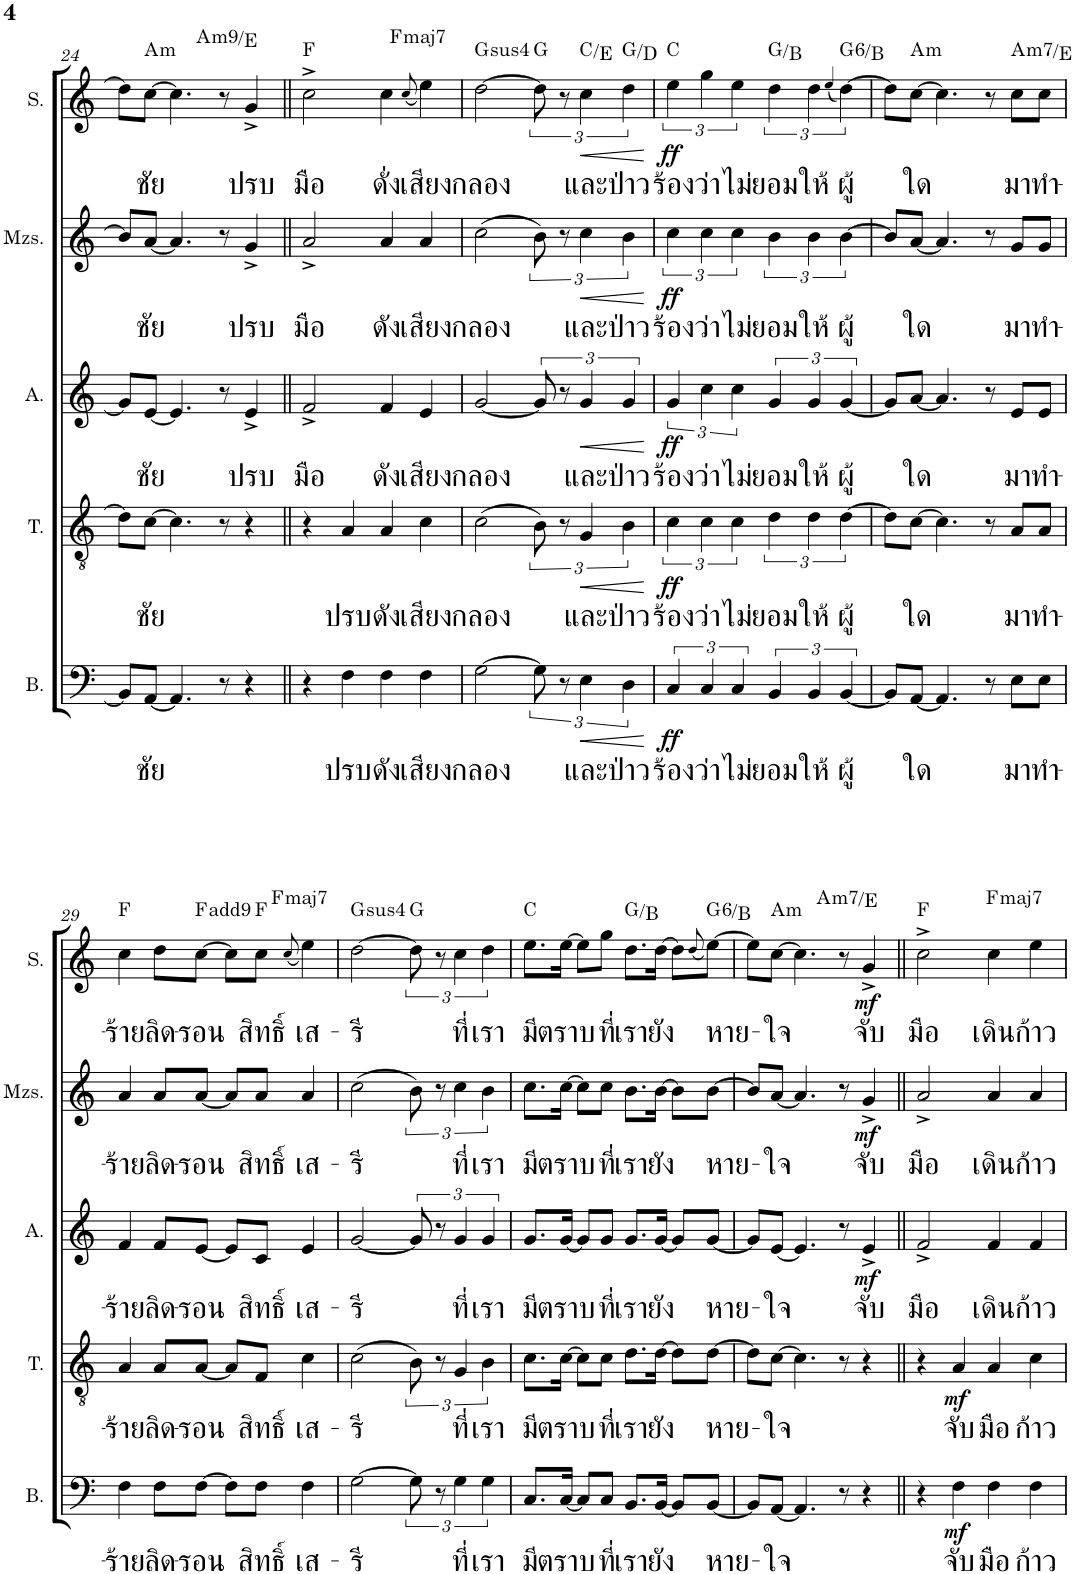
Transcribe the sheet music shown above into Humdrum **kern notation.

**kern	**text	**dynam	**kern	**text	**dynam	**kern	**text	**dynam	**kern	**text	**dynam	**kern	**text	**dynam	**harte
*part5	*part5	*part5	*part4	*part4	*part4	*part3	*part3	*part3	*part2	*part2	*part2	*part1	*part1	*part1	*part1
*staff5	*staff5	*staff5	*staff4	*staff4	*staff4	*staff3	*staff3	*staff3	*staff2	*staff2	*staff2	*staff1	*staff1	*staff1	*
*I"B.	*	*	*I"T.	*	*	*I"A.	*	*	*I"Mzs.	*	*	*I"S.	*	*	*
*I'B.	*	*	*I'T.	*	*	*I'A.	*	*	*I'Mzs.	*	*	*I'S.	*	*	*
!!LO:PB:g=z
*clefF4	*	*	*clefGv2	*	*	*clefG2	*	*	*clefG2	*	*	*clefG2	*	*	*
*k[]	*	*	*k[]	*	*	*k[]	*	*	*k[]	*	*	*k[]	*	*	*
*M4/4	*	*	*M4/4	*	*	*M4/4	*	*	*M4/4	*	*	*M4/4	*	*	*
*met(c)	*	*	*met(c)	*	*	*met(c)	*	*	*met(c)	*	*	*met(c)	*	*	*
=24	=24	=24	=24	=24	=24	=24	=24	=24	=24	=24	=24	=24	=24	=24	=24
8BB/L]	.	.	8d\L]	.	.	8g/L]	.	.	8b/L]	.	.	8dd\L]	.	.	.
!	!LO:LY:b	!	!	!LO:LY:b	!	!	!LO:LY:b	!	!	!LO:LY:b	!	!	!LO:LY:b	!	!LO:H:kt=m
[8AA/J	ชัย	.	[8c\J	ชัย	.	[8e/J	ชัย	.	[8a/J	ชัย	.	[8cc\J	ชัย	.	A:min
4.AA/]	.	.	4.c\]	.	.	4.e/]	.	.	4.a/]	.	.	4.cc\]	.	.	.
8r	.	.	8r	.	.	8r	.	.	8r	.	.	8r	.	.	.
!	!	!	!	!	!	!	!LO:LY:b	!	!	!LO:LY:b	!	!	!LO:LY:b	!	!LO:H:kt=m9
4r	.	.	4r	.	.	4e^/	ปรบ	.	4g^/	ปรบ	.	4g^/	ปรบ	.	A:min9/5
=25||	=25||	=25||	=25||	=25||	=25||	=25||	=25||	=25||	=25||	=25||	=25||	=25||	=25||	=25||	=25||
!	!	!	!	!	!	!	!LO:LY:b	!	!	!LO:LY:b	!	!	!LO:LY:b	!	!
4r	.	.	4r	.	.	2f^/	มือ	.	2a^/	มือ	.	2cc^\	มือ	.	F:maj
!	!LO:LY:b	!	!	!LO:LY:b	!	!	!	!	!	!	!	!	!	!	!
4F\	ปรบ	.	4A/	ปรบ	.	.	.	.	.	.	.	.	.	.	.
!	!LO:LY:b	!	!	!LO:LY:b	!	!	!LO:LY:b	!	!	!LO:LY:b	!	!	!LO:LY:b	!	!
4F\	ดัง	.	4A/	ดัง	.	4f/	ดัง	.	4a/	ดัง	.	4cc\	ดั่ง	.	.
.	.	.	.	.	.	.	.	.	.	.	.	(8qcc/	.	.	.
!	!LO:LY:b	!	!	!LO:LY:b	!	!	!LO:LY:b	!	!	!LO:LY:b	!	!	!LO:LY:b	!	!LO:H:kt=maj7
4F\	เสียง	.	4c\	เสียง	.	4e/	เสียง	.	4a/	เสียง	.	4ee\)	เสียง	.	F:maj7
=26	=26	=26	=26	=26	=26	=26	=26	=26	=26	=26	=26	=26	=26	=26	=26
!	!LO:LY:b	!	!	!LO:LY:b	!	!	!LO:LY:b	!	!	!LO:LY:b	!	!	!LO:LY:b	!	!LO:H:kt=4
[2G\	กลอง	.	(2c\	กลอง	.	[2g/	กลอง	.	(2cc\	กลอง	.	[2dd\	กลอง	.	G:sus4
12G\]	.	.	12B\)	.	.	12g/]	.	.	12b\)	.	.	12dd\]	.	.	G:maj
12r	.	.	12r	.	.	12r	.	.	12r	.	.	12r	.	.	.
!	!LO:LY:b	!LO:HP:b	!	!LO:LY:b	!LO:HP:b	!	!LO:LY:b	!LO:HP:b	!	!LO:LY:b	!LO:HP:b	!	!LO:LY:b	!LO:HP:b	!
6E\	และ	<	6G/	และ	<	6g/	และ	<	6cc\	และ	<	6cc\	และ	<	C:maj/3
!	!LO:LY:b	!	!	!LO:LY:b	!	!	!LO:LY:b	!	!	!LO:LY:b	!	!	!LO:LY:b	!	!
6D\	ป่าว	.	6B\	ป่าว	.	6g/	ป่าว	.	6b\	ป่าว	.	6dd\	ป่าว	.	G:maj/5
.	.	[	.	.	[	.	.	[	.	.	[	.	.	[	.
=27	=27	=27	=27	=27	=27	=27	=27	=27	=27	=27	=27	=27	=27	=27	=27
!	!LO:LY:b	!LO:DY:b	!	!LO:LY:b	!LO:DY:b	!	!LO:LY:b	!LO:DY:b	!	!LO:LY:b	!LO:DY:b	!	!LO:LY:b	!LO:DY:b	!
6C/	ร้อง	ff	6c\	ร้อง	ff	6g/	ร้อง	ff	6cc\	ร้อง	ff	6ee\	ร้อง	ff	C:maj
!	!LO:LY:b	!	!	!LO:LY:b	!	!	!LO:LY:b	!	!	!LO:LY:b	!	!	!LO:LY:b	!	!
6C/	ว่า	.	6c\	ว่า	.	6cc\	ว่า	.	6cc\	ว่า	.	6gg\	ว่า	.	.
!	!LO:LY:b	!	!	!LO:LY:b	!	!	!LO:LY:b	!	!	!LO:LY:b	!	!	!LO:LY:b	!	!
6C/	ไม่	.	6c\	ไม่	.	6cc\	ไม่	.	6cc\	ไม่	.	6ee\	ไม่	.	.
!	!LO:LY:b	!	!	!LO:LY:b	!	!	!LO:LY:b	!	!	!LO:LY:b	!	!	!LO:LY:b	!	!
6BB/	ยอม	.	6d\	ยอม	.	6g/	ยอม	.	6b\	ยอม	.	6dd\	ยอม	.	G:maj/3
!	!LO:LY:b	!	!	!LO:LY:b	!	!	!LO:LY:b	!	!	!LO:LY:b	!	!	!LO:LY:b	!	!
6BB/	ให้	.	6d\	ให้	.	6g/	ให้	.	6b\	ให้	.	6dd\	ให้	.	.
.	.	.	.	.	.	.	.	.	.	.	.	(4qee/	.	.	.
!	!LO:LY:b	!	!	!LO:LY:b	!	!	!LO:LY:b	!	!	!LO:LY:b	!	!	!LO:LY:b	!	!LO:H:kt=6
[6BB/	ผู้	.	[6d\	ผู้	.	[6g/	ผู้	.	[6b\	ผู้	.	[6dd\)	ผู้	.	G:maj6/3
=28	=28	=28	=28	=28	=28	=28	=28	=28	=28	=28	=28	=28	=28	=28	=28
8BB/L]	.	.	8d\L]	.	.	8g/L]	.	.	8b/L]	.	.	8dd\L]	.	.	.
!	!LO:LY:b	!	!	!LO:LY:b	!	!	!LO:LY:b	!	!	!LO:LY:b	!	!	!LO:LY:b	!	!LO:H:kt=m
[8AA/J	ใด	.	[8c\J	ใด	.	[8a/J	ใด	.	[8a/J	ใด	.	[8cc\J	ใด	.	A:min
4.AA/]	.	.	4.c\]	.	.	4.a/]	.	.	4.a/]	.	.	4.cc\]	.	.	.
8r	.	.	8r	.	.	8r	.	.	8r	.	.	8r	.	.	.
!	!LO:LY:b	!	!	!LO:LY:b	!	!	!LO:LY:b	!	!	!LO:LY:b	!	!	!LO:LY:b	!	!LO:H:kt=m7
8E\L	มา	.	8A/L	มา	.	8e/L	มา	.	8g/L	มา	.	8cc\L	มา	.	A:min7/5
!	!LO:LY:b	!	!	!LO:LY:b	!	!	!LO:LY:b	!	!	!LO:LY:b	!	!	!LO:LY:b	!	!
8E\J	ทำ-	.	8A/J	ทำ-	.	8e/J	ทำ-	.	8g/J	ทำ-	.	8cc\J	ทำ-	.	.
!!LO:LB:g=z
=29	=29	=29	=29	=29	=29	=29	=29	=29	=29	=29	=29	=29	=29	=29	=29
!	!LO:LY:b	!	!	!LO:LY:b	!	!	!LO:LY:b	!	!	!LO:LY:b	!	!	!LO:LY:b	!	!
4F\	-ร้าย	.	4A/	-ร้าย	.	4f/	-ร้าย	.	4a/	-ร้าย	.	4cc\	-ร้าย	.	F:maj
!	!LO:LY:b	!	!	!LO:LY:b	!	!	!LO:LY:b	!	!	!LO:LY:b	!	!	!LO:LY:b	!	!
8F\L	ลิด-	.	8A/L	ลิด-	.	8f/L	ลิด-	.	8a/L	ลิด-	.	8dd\L	ลิด-	.	.
!	!LO:LY:b	!	!	!LO:LY:b	!	!	!LO:LY:b	!	!	!LO:LY:b	!	!	!LO:LY:b	!	!
[8F\J	-รอน	.	[8A/J	-รอน	.	[8e/J	-รอน	.	[8a/J	-รอน	.	[8cc\J	-รอน	.	F:maj(9)
8F\L]	.	.	8A/L]	.	.	8e/L]	.	.	8a/L]	.	.	8cc\L]	.	.	.
!	!LO:LY:b	!	!	!LO:LY:b	!	!	!LO:LY:b	!	!	!LO:LY:b	!	!	!LO:LY:b	!	!
8F\J	สิทธิ์	.	8F/J	สิทธิ์	.	8c/J	สิทธิ์	.	8a/J	สิทธิ์	.	8cc\J	สิทธิ์	.	F:maj
.	.	.	.	.	.	.	.	.	.	.	.	(8qcc/	.	.	.
!	!LO:LY:b	!	!	!LO:LY:b	!	!	!LO:LY:b	!	!	!LO:LY:b	!	!	!LO:LY:b	!	!LO:H:kt=maj7
4F\	เส-	.	4c\	เส-	.	4e/	เส-	.	4a/	เส-	.	4ee\)	เส-	.	F:maj7
=30	=30	=30	=30	=30	=30	=30	=30	=30	=30	=30	=30	=30	=30	=30	=30
!	!LO:LY:b	!	!	!LO:LY:b	!	!	!LO:LY:b	!	!	!LO:LY:b	!	!	!LO:LY:b	!	!LO:H:kt=4
[2G\	-รี	.	(2c\	-รี	.	[2g/	-รี	.	(2cc\	-รี	.	[2dd\	-รี	.	G:sus4
12G\]	.	.	12B\)	.	.	12g/]	.	.	12b\)	.	.	12dd\]	.	.	G:maj
12r	.	.	12r	.	.	12r	.	.	12r	.	.	12r	.	.	.
!	!LO:LY:b	!	!	!LO:LY:b	!	!	!LO:LY:b	!	!	!LO:LY:b	!	!	!LO:LY:b	!	!
6G\	ที่	.	6G/	ที่	.	6g/	ที่	.	6cc\	ที่	.	6cc\	ที่	.	.
!	!LO:LY:b	!	!	!LO:LY:b	!	!	!LO:LY:b	!	!	!LO:LY:b	!	!	!LO:LY:b	!	!
6G\	เรา	.	6B\	เรา	.	6g/	เรา	.	6b\	เรา	.	6dd\	เรา	.	.
=31	=31	=31	=31	=31	=31	=31	=31	=31	=31	=31	=31	=31	=31	=31	=31
!	!LO:LY:b	!	!	!LO:LY:b	!	!	!LO:LY:b	!	!	!LO:LY:b	!	!	!LO:LY:b	!	!
8.C/L	มี	.	8.c\L	มี	.	8.g/L	มี	.	8.cc\L	มี	.	8.ee\L	มี	.	C:maj
!	!LO:LY:b	!	!	!LO:LY:b	!	!	!LO:LY:b	!	!	!LO:LY:b	!	!	!LO:LY:b	!	!
[16C/Jk	ตราบ	.	[16c\Jk	ตราบ	.	[16g/Jk	ตราบ	.	[16cc\Jk	ตราบ	.	[16ee\Jk	ตราบ	.	.
8C/L]	.	.	8c\L]	.	.	8g/L]	.	.	8cc\L]	.	.	8ee\L]	.	.	.
!	!LO:LY:b	!	!	!LO:LY:b	!	!	!LO:LY:b	!	!	!LO:LY:b	!	!	!LO:LY:b	!	!
8C/J	ที่	.	8c\J	ที่	.	8g/J	ที่	.	8cc\J	ที่	.	8gg\J	ที่	.	.
!	!LO:LY:b	!	!	!LO:LY:b	!	!	!LO:LY:b	!	!	!LO:LY:b	!	!	!LO:LY:b	!	!
8.BB/L	เรา	.	8.d\L	เรา	.	8.g/L	เรา	.	8.b\L	เรา	.	8.dd\L	เรา	.	G:maj/3
!	!LO:LY:b	!	!	!LO:LY:b	!	!	!LO:LY:b	!	!	!LO:LY:b	!	!	!LO:LY:b	!	!
[16BB/Jk	ยัง	.	[16d\Jk	ยัง	.	[16g/Jk	ยัง	.	[16b\Jk	ยัง	.	[16dd\Jk	ยัง	.	.
8BB/L]	.	.	8d\L]	.	.	8g/L]	.	.	8b\L]	.	.	8dd\L]	.	.	.
.	.	.	.	.	.	.	.	.	.	.	.	(8qdd/	.	.	.
!	!LO:LY:b	!	!	!LO:LY:b	!	!	!LO:LY:b	!	!	!LO:LY:b	!	!	!LO:LY:b	!	!LO:H:kt=6
[8BB/J	หาย-	.	[8d\J	หาย-	.	[8g/J	หาย-	.	[8b\J	หาย-	.	[8ee\J)	หาย-	.	G:maj6/3
=32	=32	=32	=32	=32	=32	=32	=32	=32	=32	=32	=32	=32	=32	=32	=32
8BB/L]	.	.	8d\L]	.	.	8g/L]	.	.	8b/L]	.	.	8ee\L]	.	.	.
!	!LO:LY:b	!	!	!LO:LY:b	!	!	!LO:LY:b	!	!	!LO:LY:b	!	!	!LO:LY:b	!	!LO:H:kt=m
[8AA/J	-ใจ	.	[8c\J	-ใจ	.	[8e/J	-ใจ	.	[8a/J	-ใจ	.	[8cc\J	-ใจ	.	A:min
4.AA/]	.	.	4.c\]	.	.	4.e/]	.	.	4.a/]	.	.	4.cc\]	.	.	.
8r	.	.	8r	.	.	8r	.	.	8r	.	.	8r	.	.	.
!	!	!	!	!	!	!	!LO:LY:b	!LO:DY:b	!	!LO:LY:b	!LO:DY:b	!	!LO:LY:b	!LO:DY:b	!LO:H:kt=m7
4r	.	.	4r	.	.	4e^/	จับ	mf	4g^/	จับ	mf	4g^/	จับ	mf	A:min7/5
=33||	=33||	=33||	=33||	=33||	=33||	=33||	=33||	=33||	=33||	=33||	=33||	=33||	=33||	=33||	=33||
!	!	!	!	!	!	!	!LO:LY:b	!	!	!LO:LY:b	!	!	!LO:LY:b	!	!
4r	.	.	4r	.	.	2f^/	มือ	.	2a^/	มือ	.	2cc^\	มือ	.	F:maj
!	!LO:LY:b	!LO:DY:b	!	!LO:LY:b	!LO:DY:b	!	!	!	!	!	!	!	!	!	!
4F\	จับ	mf	4A/	จับ	mf	.	.	.	.	.	.	.	.	.	.
!	!LO:LY:b	!	!	!LO:LY:b	!	!	!LO:LY:b	!	!	!LO:LY:b	!	!	!LO:LY:b	!	!
4F\	มือ	.	4A/	มือ	.	4f/	เดิน	.	4a/	เดิน	.	4cc\	เดิน	.	.
!	!LO:LY:b	!	!	!LO:LY:b	!	!	!LO:LY:b	!	!	!LO:LY:b	!	!	!LO:LY:b	!	!LO:H:kt=maj7
4F\	ก้าว	.	4c\	ก้าว	.	4f/	ก้าว	.	4a/	ก้าว	.	4ee\	ก้าว	.	F:maj7
=	=	=	=	=	=	=	=	=	=	=	=	=	=	=	=
*-	*-	*-	*-	*-	*-	*-	*-	*-	*-	*-	*-	*-	*-	*-	*-
